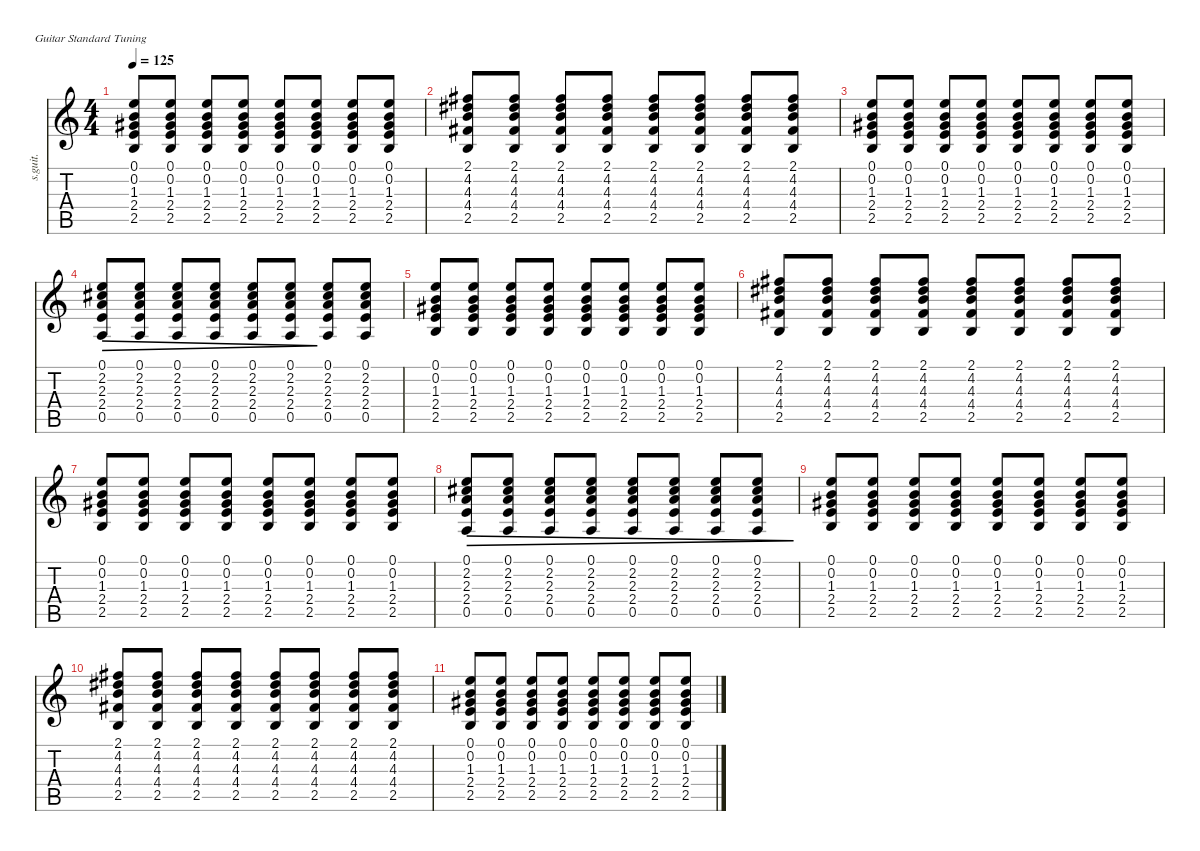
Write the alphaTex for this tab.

\defaultSystemsLayout 4
\hideDynamics
\bracketExtendMode nobrackets
\otherSystemsTrackNameOrientation horizontal
\track ("Steel Guitar" "s.guit.") {instrument acousticguitarsteel}
\staff {score tabs}
\tuning (E4 B3 G3 D3 A2 E2)
\ts (4 4)
\tempo 125
\clef g2
\ks c
(1.3 2.4 2.5 0.2 0.1).8{dy mf} (1.3 2.4 2.5 0.2 0.1).8 (1.3 2.4 2.5 0.2 0.1).8 (1.3 2.4 2.5 0.2 0.1).8 (1.3 2.4 2.5 0.2 0.1).8 (1.3 2.4 2.5 0.2 0.1).8 (1.3 2.4 2.5 0.2 0.1).8 (1.3 2.4 2.5 0.2 0.1).8 |
(4.2 4.3 4.4 2.1 2.5).8 (4.2 4.3 4.4 2.1 2.5).8 (4.2 4.3 4.4 2.1 2.5).8 (4.2 4.3 4.4 2.1 2.5).8 (4.2 4.3 4.4 2.1 2.5).8 (4.2 4.3 4.4 2.1 2.5).8 (4.2 4.3 4.4 2.1 2.5).8 (4.2 4.3 4.4 2.1 2.5).8 |
(1.3 2.4 2.5 0.2 0.1).8 (1.3 2.4 2.5 0.2 0.1).8 (1.3 2.4 2.5 0.2 0.1).8 (1.3 2.4 2.5 0.2 0.1).8 (1.3 2.4 2.5 0.2 0.1).8 (1.3 2.4 2.5 0.2 0.1).8 (1.3 2.4 2.5 0.2 0.1).8 (1.3 2.4 2.5 0.2 0.1).8 |
(2.2 2.3 2.4 0.1 0.5).8{dec} (2.2 2.3 2.4 0.1 0.5).8{dec} (2.2 2.3 2.4 0.1 0.5).8{dec} (2.2 2.3 2.4 0.1 0.5).8{dec} (2.2 2.3 2.4 0.1 0.5).8{dec} (2.2 2.3 2.4 0.1 0.5).8{dec} (2.2 2.3 2.4 0.1 0.5).8 (2.2 2.3 2.4 0.1 0.5).8 |
(1.3 2.4 2.5 0.2 0.1).8 (1.3 2.4 2.5 0.2 0.1).8 (1.3 2.4 2.5 0.2 0.1).8 (1.3 2.4 2.5 0.2 0.1).8 (1.3 2.4 2.5 0.2 0.1).8 (1.3 2.4 2.5 0.2 0.1).8 (1.3 2.4 2.5 0.2 0.1).8 (1.3 2.4 2.5 0.2 0.1).8 |
(4.2 4.3 4.4 2.1 2.5).8 (4.2 4.3 4.4 2.1 2.5).8 (4.2 4.3 4.4 2.1 2.5).8 (4.2 4.3 4.4 2.1 2.5).8 (4.2 4.3 4.4 2.1 2.5).8 (4.2 4.3 4.4 2.1 2.5).8 (4.2 4.3 4.4 2.1 2.5).8 (4.2 4.3 4.4 2.1 2.5).8 |
(1.3 2.4 2.5 0.2 0.1).8 (1.3 2.4 2.5 0.2 0.1).8 (1.3 2.4 2.5 0.2 0.1).8 (1.3 2.4 2.5 0.2 0.1).8 (1.3 2.4 2.5 0.2 0.1).8 (1.3 2.4 2.5 0.2 0.1).8 (1.3 2.4 2.5 0.2 0.1).8 (1.3 2.4 2.5 0.2 0.1).8 |
(2.2 2.3 2.4 0.1 0.5).8{dec} (2.2 2.3 2.4 0.1 0.5).8{dec} (2.2 2.3 2.4 0.1 0.5).8{dec} (2.2 2.3 2.4 0.1 0.5).8{dec} (2.2 2.3 2.4 0.1 0.5).8{dec} (2.2 2.3 2.4 0.1 0.5).8{dec} (2.2 2.3 2.4 0.1 0.5).8{dec} (2.2 2.3 2.4 0.1 0.5).8{dec} |
(1.3 2.4 2.5 0.2 0.1).8 (1.3 2.4 2.5 0.2 0.1).8 (1.3 2.4 2.5 0.2 0.1).8 (1.3 2.4 2.5 0.2 0.1).8 (1.3 2.4 2.5 0.2 0.1).8 (1.3 2.4 2.5 0.2 0.1).8 (1.3 2.4 2.5 0.2 0.1).8 (1.3 2.4 2.5 0.2 0.1).8 |
(4.2 4.3 4.4 2.1 2.5).8 (4.2 4.3 4.4 2.1 2.5).8 (4.2 4.3 4.4 2.1 2.5).8 (4.2 4.3 4.4 2.1 2.5).8 (4.2 4.3 4.4 2.1 2.5).8 (4.2 4.3 4.4 2.1 2.5).8 (4.2 4.3 4.4 2.1 2.5).8 (4.2 4.3 4.4 2.1 2.5).8 |
(1.3 2.4 2.5 0.2 0.1).8 (1.3 2.4 2.5 0.2 0.1).8 (1.3 2.4 2.5 0.2 0.1).8 (1.3 2.4 2.5 0.2 0.1).8 (1.3 2.4 2.5 0.2 0.1).8 (1.3 2.4 2.5 0.2 0.1).8 (1.3 2.4 2.5 0.2 0.1).8 (1.3 2.4 2.5 0.2 0.1).8
